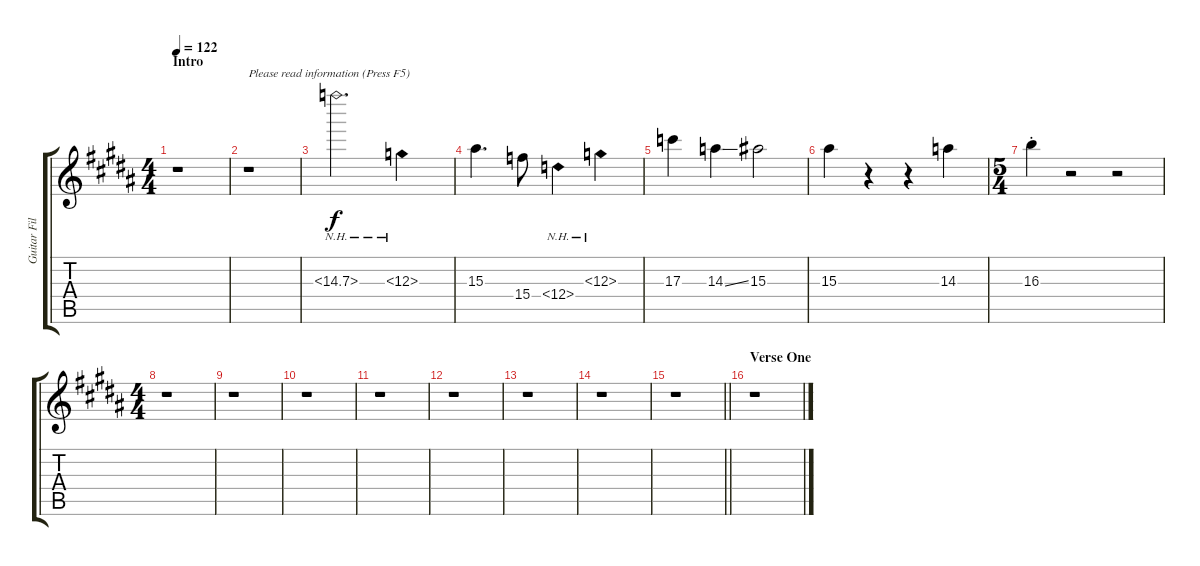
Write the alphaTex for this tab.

\track ("Guitar Fills" "Guitar Fil") {instrument electricguitarclean}
\staff {score tabs}
\tuning (E4 B3 G3 D3 A2 E2) {hide}
\ts (4 4)
\section ("" "Intro")
\tempo 122
\clef g2
\ks b
r.1{dy f instrument electricguitarclean} |
r.1{txt "Please read information (Press F5)"} |
14.3{nh}.2{d} 12.3{nh}.4 |
15.3.4{d} 15.4.8 12.4{nh}.4 12.3{nh}.4 |
17.3.4 14.3{ss}.4 15.3.2 |
15.3.4 r.4 r.4 14.3.4 |
\ts (5 4)
16.3{st}.4 r.2 r.2 |
\ts (4 4)
r.1 |
r.1 |
r.1 |
r.1 |
r.1 |
r.1 |
r.1 |
\barLineRight lightlight
r.1 |
\section ("" "Verse One")
r.1
